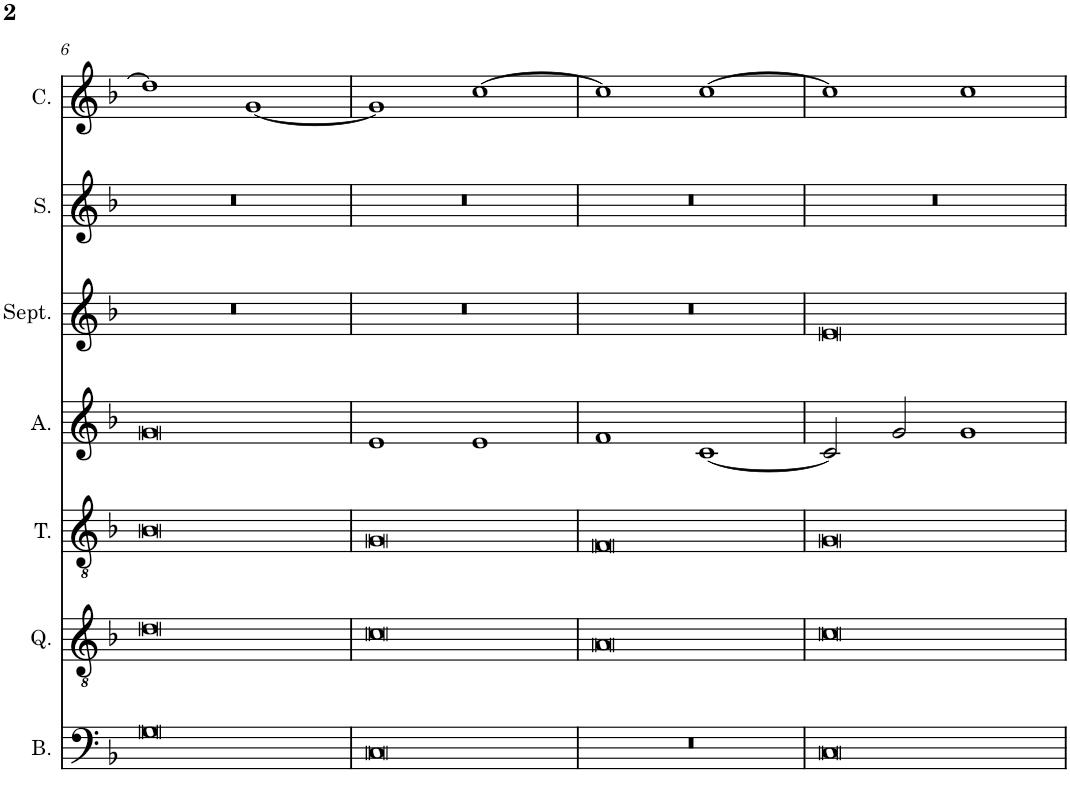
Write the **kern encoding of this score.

**kern	**kern	**kern	**kern	**kern	**kern	**kern
*part7	*part6	*part5	*part4	*part3	*part2	*part1
*staff7	*staff6	*staff5	*staff4	*staff3	*staff2	*staff1
*I"Bassus	*I"Quintus	*I"Tenor	*I"Altus	*I"Septimus	*I"Sextus	*I"Cantus
*I'B.	*I'Q.	*I'T.	*I'A.	*I'Sept.	*I'S.	*I'C.
!!LO:PB:g=z
*clefF4	*clefGv2	*clefGv2	*clefG2	*clefG2	*clefG2	*clefG2
*k[b-]	*k[b-]	*k[b-]	*k[b-]	*k[b-]	*k[b-]	*k[b-]
*F:	*F:	*F:	*F:	*F:	*F:	*F:
*M4/2	*M4/2	*M4/2	*M4/2	*M4/2	*M4/2	*M4/2
=6	=6	=6	=6	=6	=6	=6
0G	0d	0B-	0g	0r	0r	1dd]
.	.	.	.	.	.	[1g
=7	=7	=7	=7	=7	=7	=7
0C	0c	0G	1e	0r	0r	1g]
.	.	.	1e	.	.	[1cc
=8	=8	=8	=8	=8	=8	=8
0r	0A	0F	1f	0r	0r	1cc]
.	.	.	[1c	.	.	[1cc
=9	=9	=9	=9	=9	=9	=9
0C	0c	0G	2c/]	0e	0r	1cc]
.	.	.	2g/	.	.	.
.	.	.	1g	.	.	1cc
=	=	=	=	=	=	=
*-	*-	*-	*-	*-	*-	*-
